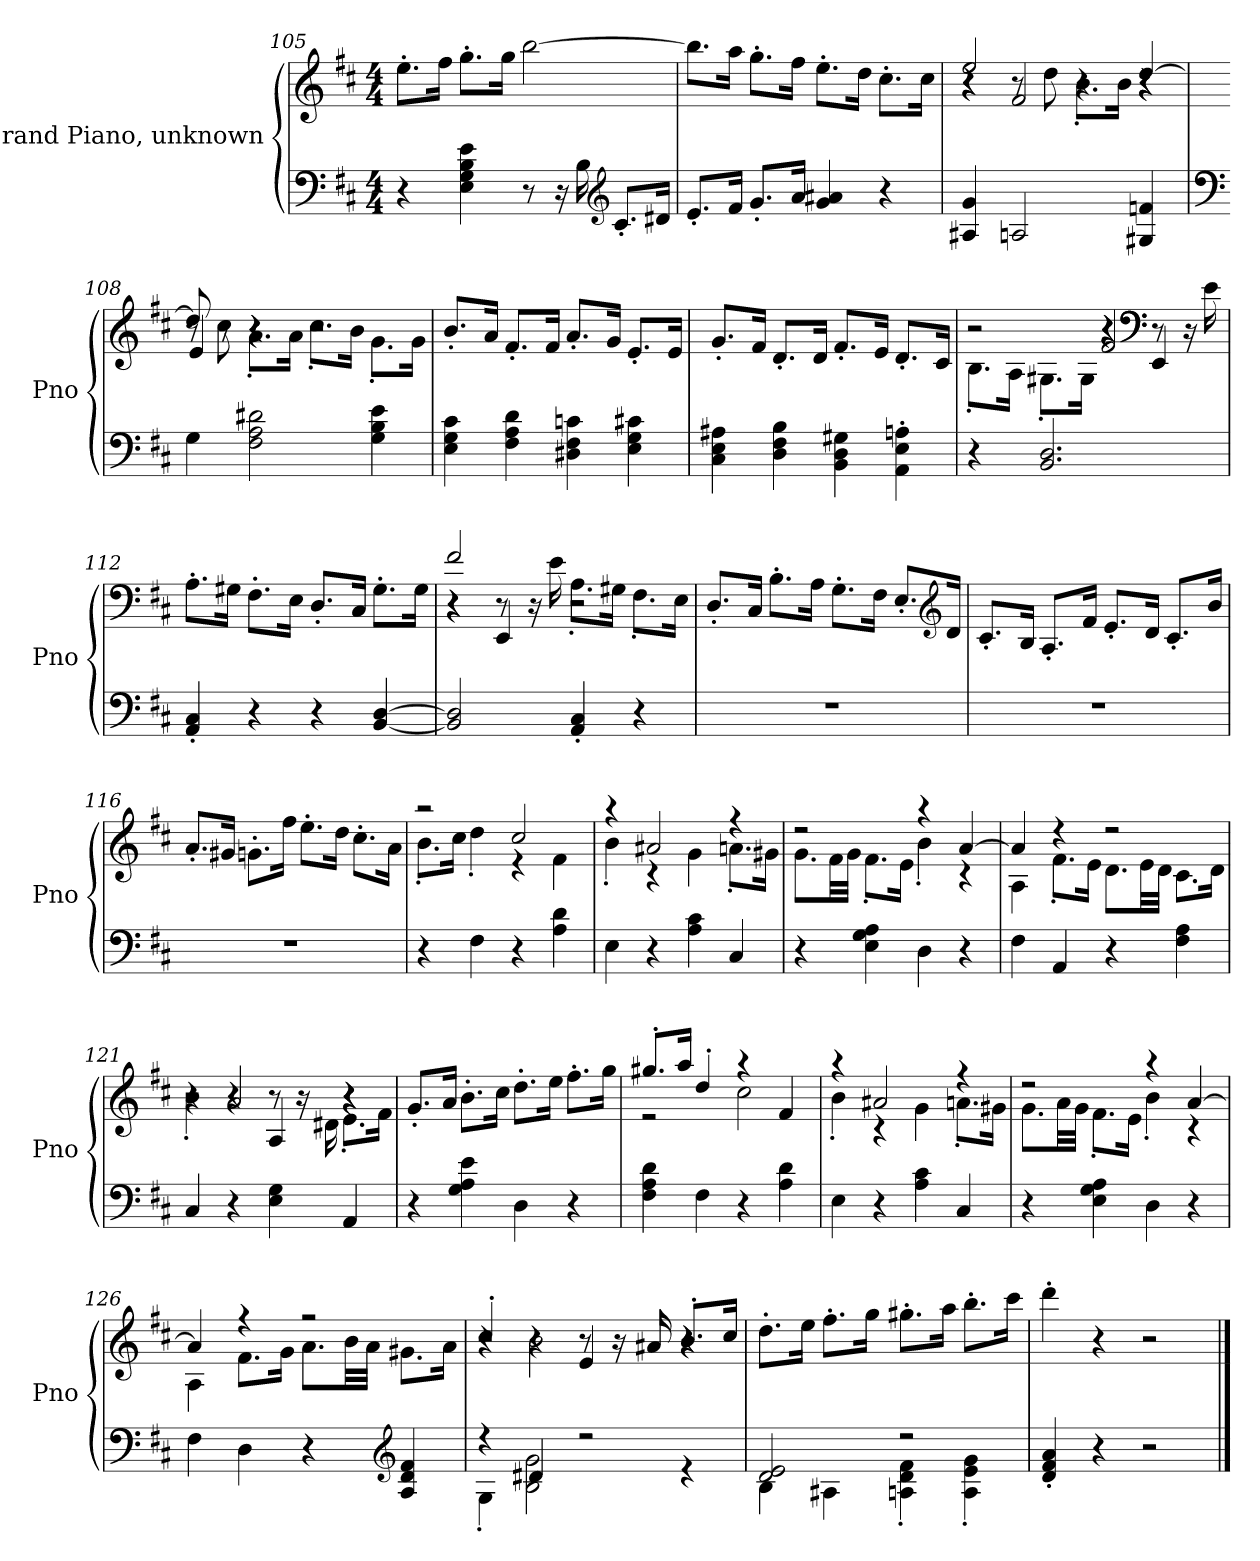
**kern	**kern
*part1	*part1
*staff2	*staff1
*I"Grand Piano, unknown	*
*I'Pno	*
*clefF4	*clefG2
*k[f#c#]	*k[f#c#]
*M4/4	*M4/4
=105	=105
4r	8.ee'\L
.	16ff#\Jk
4E\ 4G\ 4B\ 4e\	8.gg'\L
.	16gg\Jk
8r	[2bb\
16r	.
16B\	.
*clefG2	*
8.c#'/L	.
16d#X/Jk	.
!!LO:LB:g=z
=106	=106
8.e'/L	8.bb\L]
16f#/Jk	16aa\Jk
8.g'/L	8.gg'\L
16a/Jk	16ff#\Jk
4g/ 4a#X/	8.ee'\L
.	16dd\Jk
4r	8.cc#'\L
.	16cc#\Jk
=107	=107
*	*^
*	*	*^
4A#X/ 4g/	2ee/	4r	4r
2An/	.	8r	2f#/
.	.	8dd\	.
.	4r	8.b'\L	.
.	.	16b\Jk	.
4G#X/ 4fn/	[4dd/	4r	4r
=108	=108	=108	=108
*clefF4	*	*	*
4G\	8dd/]	8r	4e/
.	8r	8cc#\	.
2F#\ 2A\ 2d#X\	4r	8.a'\L	4r
.	.	16a\Jk	.
.	2r	8.cc#'\L	2r
.	.	16b\Jk	.
4G\ 4B\ 4e\	.	8.g'\L	.
.	.	16g\Jk	.
*	*v	*v	*v
=109	=109
4E\ 4G\ 4c#\	8.b'/L
.	16a/Jk
4F#\ 4A\ 4d\	8.f#'/L
.	16f#/Jk
4D#X\ 4F#\ 4cn\	8.a'/L
.	16g/Jk
4E\ 4G\ 4c#X\	8.e'/L
.	16e/Jk
!!LO:PB:g=z
=110	=110
4C#\ 4E\ 4A#X\	8.g'/L
.	16f#/Jk
4D\ 4F#\ 4B\	8.d'/L
.	16d/Jk
4BB\ 4D\ 4G#X\	8.f#'/L
.	16e/Jk
4AA\' 4E\' 4An\'	8.d'/L
.	16c#/Jk
=111	=111
*	*^
*	*	*^
4r	2r	8.B'\L	2r
.	.	16A\Jk	.
2.BB/ 2.D/	.	8.G#X'\L	.
.	.	16G#\Jk	.
.	2f#/	4r	4r
*	*clefF4	*	*
.	.	8r	4EE/
.	.	16r	.
.	.	16e\	.
*	*v	*v	*v
=112	=112
4AA/' 4C#/'	8.A'\L
.	16G#X\Jk
4r	8.F#'\L
.	16E\Jk
4r	8.D'/L
.	16C#/Jk
[4BB/ [4D/	8.G#'\L
.	16G#\Jk
=113	=113
*	*^
*	*	*^
2BB/] 2D/]	2f#/	4r	4r
.	.	8r	4EE/
.	.	16r	.
.	.	16e\	.
4AA/' 4C#/'	2r	8.A'\L	2r
.	.	16G#X\Jk	.
4r	.	8.F#'\L	.
.	.	16E\Jk	.
*	*v	*v	*v
!!LO:LB:g=z
=114	=114
1r	8.D'/L
.	16C#/Jk
.	8.B'\L
.	16A\Jk
.	8.G'\L
.	16F#\Jk
.	8.E'/L
*	*clefG2
.	16d/Jk
=115	=115
1r	8.c#'/L
.	16B/Jk
.	8.A'/L
.	16f#/Jk
.	8.e'/L
.	16d/Jk
.	8.c#'/L
.	16b/Jk
=116	=116
1r	8.a'/L
.	16g#X/Jk
.	8.gn'\L
.	16ff#\Jk
.	8.ee'\L
.	16dd\Jk
.	8.cc#'\L
.	16a\Jk
=117	=117
*	*^
4r	2r	8.b'\L
.	.	16cc#\Jk
4F#\	.	4dd'\
4r	2cc#/	4r
4A\ 4d\	.	4f#\
!!LO:LB:g=z	!!
=118	=118	=118
4E\	4r	4b'\
4r	2a#X/	4r
4A\ 4c#\	.	4g\
4C#/	4r	8.an'\L
.	.	16g#X\Jk
=119	=119	=119
4r	2r	8.g\L
.	.	32f#\LL
.	.	32g\JJJ
4E\ 4G\ 4A\	.	8.f#'\L
.	.	16e\Jk
4D\	4r	4b'\
4r	[4a/	4r
=120	=120	=120
4F#\	4a/]	4A\
4AA/	4r	8.f#'\L
.	.	16e\Jk
4r	2r	8.d\L
.	.	32e\LL
.	.	32d\JJJ
4F#\ 4A\	.	8.c#\L
.	.	16d\Jk
=121	=121	=121
*	*	*^
4C#/	4r	4b'\	2r
4r	2a/	4r	.
4E\ 4G\	.	8r	4A/
.	.	16r	.
.	.	16d#X\	.
4AA/	4r	8.e'\L	4r
.	.	16f#\Jk	.
*	*v	*v	*v
=122	=122
4r	8.g'/L
.	16a/Jk
4G\ 4A\ 4e\	8.b'\L
.	16cc#\Jk
4D\	8.dd'\L
.	16ee\Jk
4r	8.ff#'\L
.	16gg\Jk
!!LO:LB:g=z
=123	=123
*	*^
4F#\ 4A\ 4d\	8.gg#X'/L	2r
.	16aa/Jk	.
4F#\	4dd'/	.
4r	4r	2cc#\
4A\ 4d\	4f#/	.
=124	=124	=124
4E\	4r	4b'\
4r	2a#X/	4r
4A\ 4c#\	.	4g\
4C#/	4r	8.an'\L
.	.	16g#X\Jk
=125	=125	=125
4r	2r	8.g\L
.	.	32a\LL
.	.	32g\JJJ
4E\ 4G\ 4A\	.	8.f#'\L
.	.	16e\Jk
4D\	4r	4b'\
4r	[4a/	4r
=126	=126	=126
4F#\	4a/]	4A\
4D\	4r	8.f#\L
.	.	16g\Jk
4r	2r	8.a\L
.	.	32b\LL
.	.	32a\JJJ
*clefG2	*	*
4A/ 4d/ 4f#/	.	8.g#X\L
.	.	16a\Jk
=127	=127	=127
*^	*	*^
4r	4G'\	4cc#'/	4r	2r
4d#X/	2B\ 2g\	4r	2b\	.
2r	.	8r	.	4e/
.	.	16r	.	.
.	.	16a#X/	.	.
.	4r	8.b'/L	4r	4r
.	.	16cc#/Jk	.	.
*	*	*v	*v	*v
!!LO:LB:g=z
=128	=128	=128
2d/ 2e/	4B\	8.dd'\L
.	.	16ee\Jk
.	4A#X\	8.ff#'\L
.	.	16gg\Jk
2r	4An\' 4d\' 4f#\'	8.gg#X'\L
.	.	16aa\Jk
.	4A\' 4e\' 4g\'	8.bb'\L
.	.	16ccc#\Jk
*v	*v	*
=129	=129
4d/' 4f#/' 4a/'	4ddd'\
4r	4r
2r	2r
==	==
*-	*-
